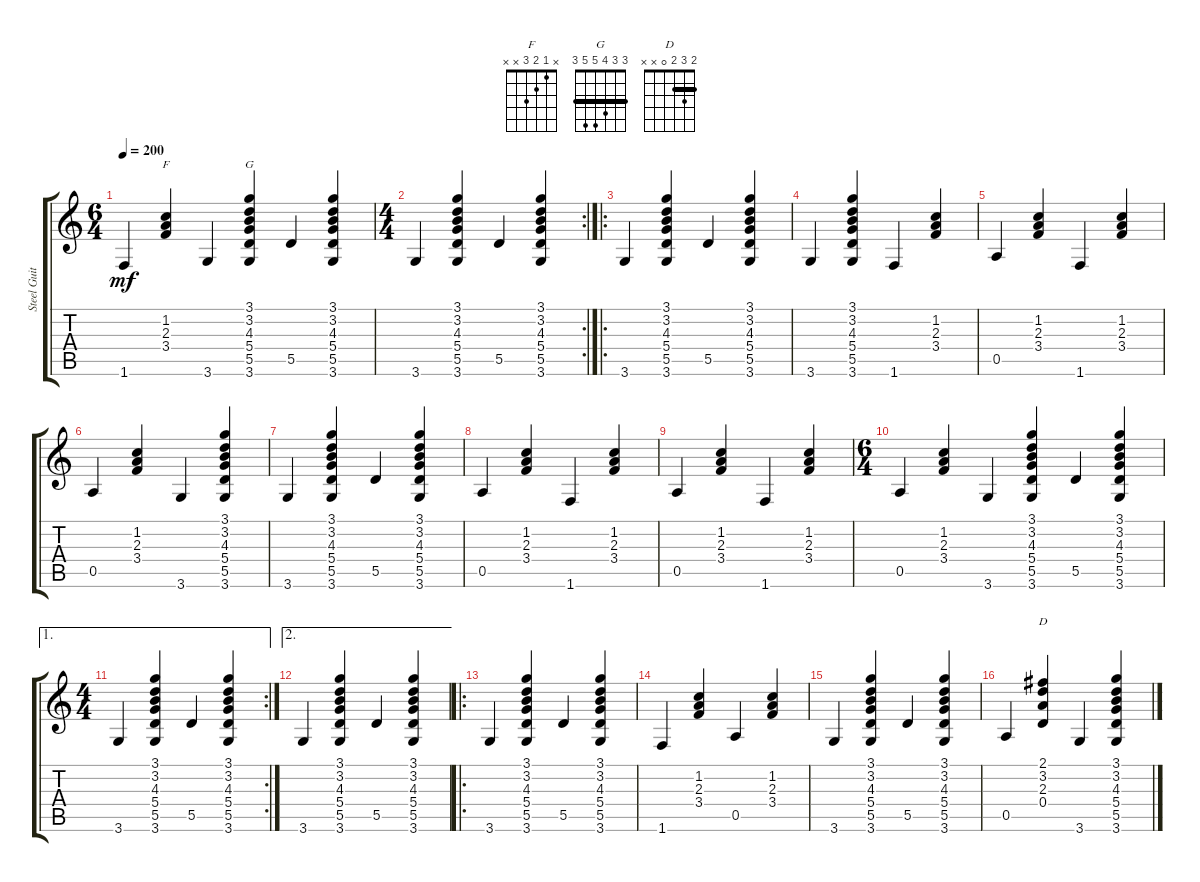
\track ("Steel Guitar" "Steel Guit") {instrument acousticguitarsteel}
\staff {score tabs}
\tuning (E4 B3 G3 D3 A2 E2) {hide}
\chord ("F" x 1 2 3 x x)
\chord ("G" 3 3 4 5 5 3) {barre 3}
\chord ("D" 2 3 2 0 x x) {barre 2}
\ts (6 4)
\tempo 200
\clef g2
\ks c
1.6.4{dy mf} (1.2 2.3 3.4).4{ch "F"} 3.6.4 (3.1 3.2 4.3 5.4 5.5 3.6).4{ch "G"} 5.5.4 (3.1 3.2 4.3 5.4 5.5 3.6).4 |
\rc 2
\ts (4 4)
3.6.4 (3.1 3.2 4.3 5.4 5.5 3.6).4 5.5.4 (3.1 3.2 4.3 5.4 5.5 3.6).4 |
\ro
3.6.4 (3.1 3.2 4.3 5.4 5.5 3.6).4 5.5.4 (3.1 3.2 4.3 5.4 5.5 3.6).4 |
3.6.4 (3.1 3.2 4.3 5.4 5.5 3.6).4 1.6.4 (1.2 2.3 3.4).4 |
0.5.4 (1.2 2.3 3.4).4 1.6.4 (1.2 2.3 3.4).4 |
0.5.4 (1.2 2.3 3.4).4 3.6.4 (3.1 3.2 4.3 5.4 5.5 3.6).4 |
3.6.4 (3.1 3.2 4.3 5.4 5.5 3.6).4 5.5.4 (3.1 3.2 4.3 5.4 5.5 3.6).4 |
0.5.4 (1.2 2.3 3.4).4 1.6.4 (1.2 2.3 3.4).4 |
0.5.4 (1.2 2.3 3.4).4 1.6.4 (1.2 2.3 3.4).4 |
\ts (6 4)
0.5.4 (1.2 2.3 3.4).4 3.6.4 (3.1 3.2 4.3 5.4 5.5 3.6).4 5.5.4 (3.1 3.2 4.3 5.4 5.5 3.6).4 |
\ae 1
\rc 2
\ts (4 4)
3.6.4 (3.1 3.2 4.3 5.4 5.5 3.6).4 5.5.4 (3.1 3.2 4.3 5.4 5.5 3.6).4 |
\ae 2
3.6.4 (3.1 3.2 4.3 5.4 5.5 3.6).4 5.5.4 (3.1 3.2 4.3 5.4 5.5 3.6).4 |
\ro
3.6.4 (3.1 3.2 4.3 5.4 5.5 3.6).4 5.5.4 (3.1 3.2 4.3 5.4 5.5 3.6).4 |
1.6.4 (1.2 2.3 3.4).4 0.5.4 (1.2 2.3 3.4).4 |
3.6.4 (3.1 3.2 4.3 5.4 5.5 3.6).4 5.5.4 (3.1 3.2 4.3 5.4 5.5 3.6).4 |
0.5.4 (2.1 3.2 2.3 0.4).4{ch "D"} 3.6.4 (3.1 3.2 4.3 5.4 5.5 3.6).4
